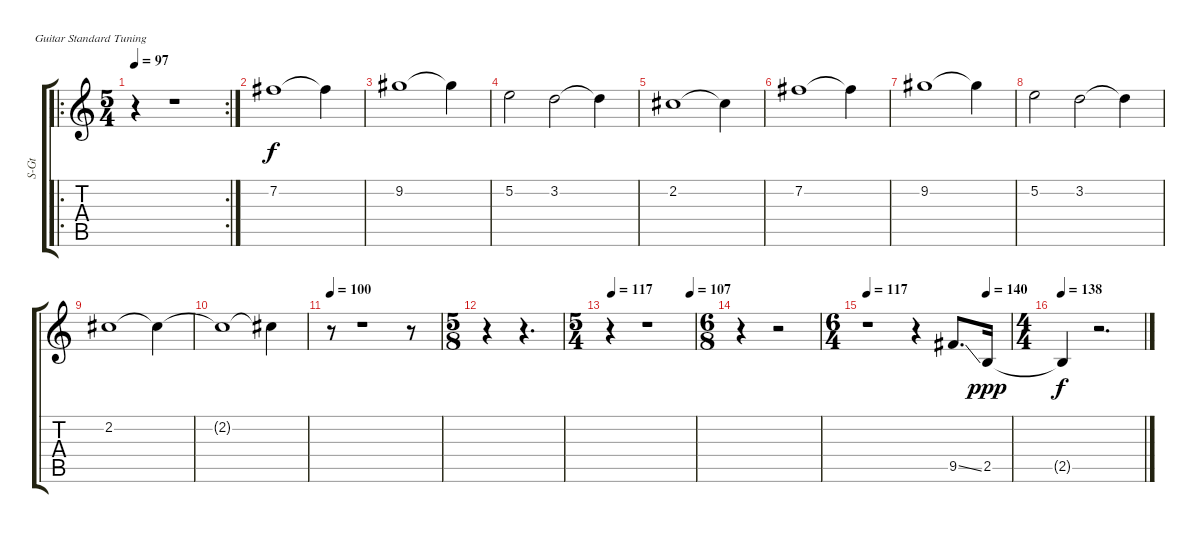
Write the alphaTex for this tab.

\bracketExtendMode groupsimilarinstruments
\otherSystemsTrackNameOrientation horizontal
\track ("Teclados" "S-Gt") {instrument stringensemble1}
\staff {score tabs}
\tuning (E4 B3 G3 D3 A2 E2)
\displaytranspose 12
\ro
\rc 2
\ts (5 4)
\beaming (8 6 4)
\tempo 97
\clef g2
\ks c
r.4{dy f instrument stringensemble1 beam Down} r.1{beam Down} |
7.2{acc #}.1{beam Down} 7.2{t acc #}.4{beam Down} |
9.2{acc #}.1{beam Down} 9.2{t acc #}.4{beam Down} |
5.2.2{beam Down} 3.2.2{beam Down} 3.2{t}.4{beam Down} |
2.2{acc #}.1{beam Down} 2.2{t acc #}.4{beam Down} |
7.2{acc #}.1{beam Down} 7.2{t acc #}.4{beam Down} |
9.2{acc #}.1{beam Down} 9.2{t acc #}.4{beam Down} |
5.2.2{beam Down} 3.2.2{beam Down} 3.2{t}.4{beam Down} |
2.2{acc #}.1{beam Down} 2.2{t acc #}.4{beam Down} |
2.2{t acc #}.1{beam Down} 2.2{t acc #}.4{beam Down} |
\tempo 100
r.8{beam Down} r.1{beam Down} r.8{beam Down} |
\ts (5 8)
\beaming (8 3 2)
r.4{beam Down} r.4{d beam Down} |
\ts (5 4)
\beaming (8 6 4)
\tempo (117 0.025)
\tempo (107 0.95)
r.4{beam Down} r.1{beam Down} |
\ts (6 8)
\beaming (8 3 3)
r.4{beam Down} r.2{beam Down} |
\ts (6 4)
\beaming (8 6 6)
\tempo 117
\tempo (140 0.833333)
r.1{instrument stringensemble1 beam Down} r.4{beam Down} 9.5{ss acc #}.8{d beam Up} 2.5.16{dy ppp beam Up} |
\ts (4 4)
\beaming (8 2 2 2 2)
\tempo 138
2.5{t}.4{dy f instrument stringensemble1 beam Up} r.2{d beam Up}
